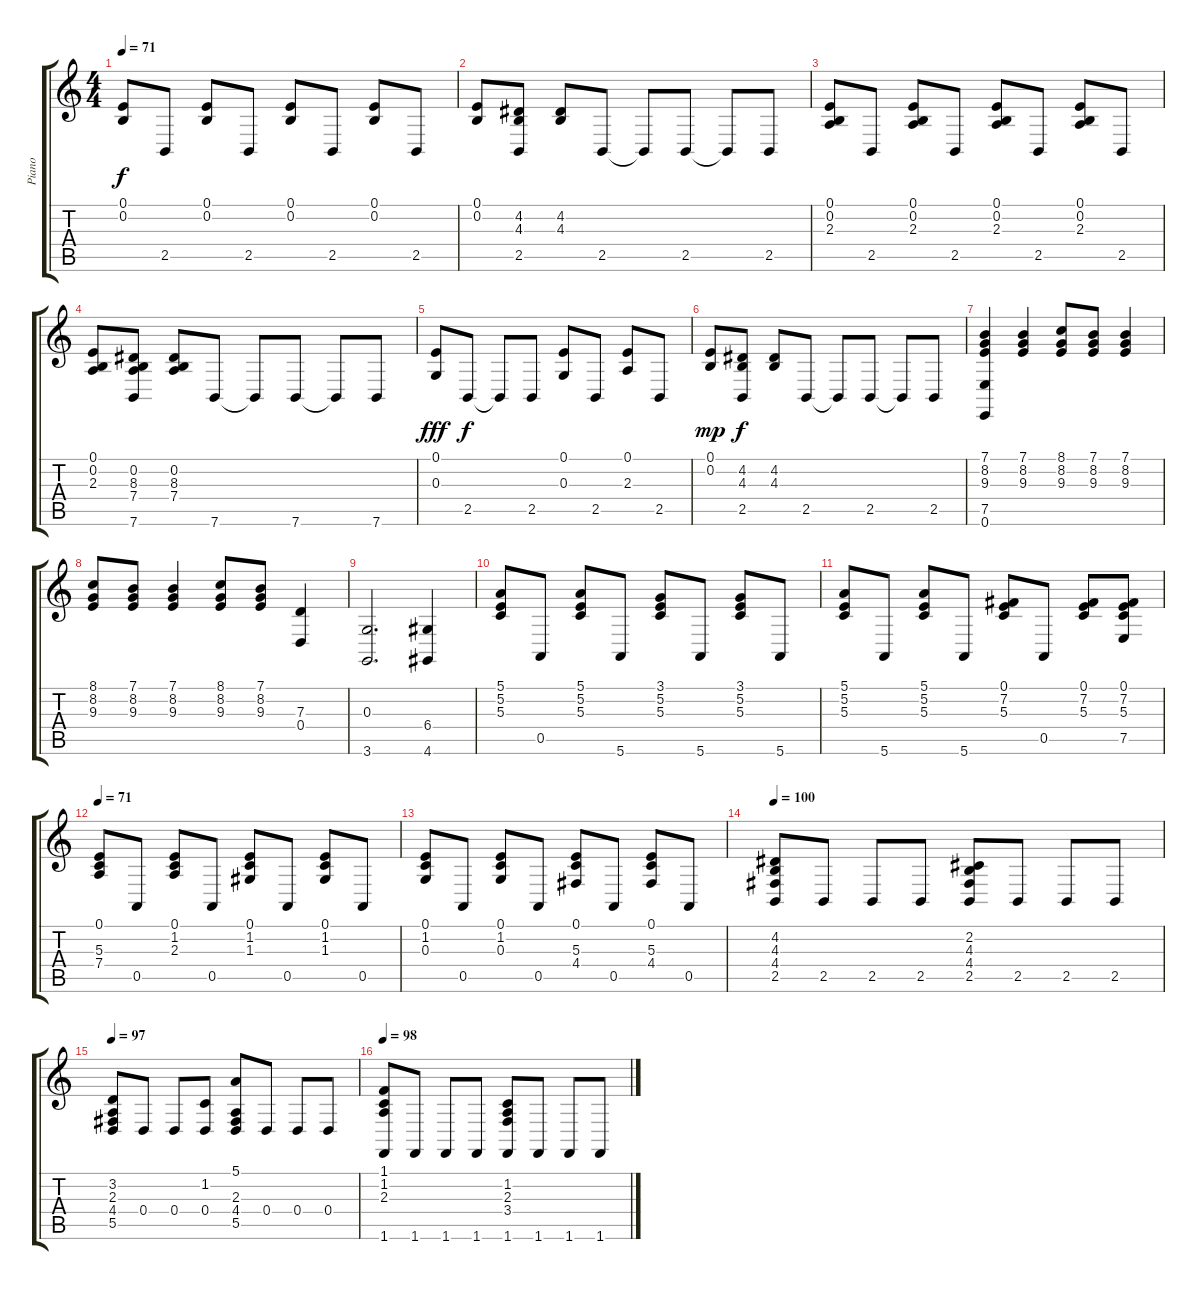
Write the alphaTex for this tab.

\track ("Piano" "Piano") {instrument acousticgrandpiano}
\staff {score tabs}
\tuning (E4 B3 G3 D3 A2 E2) {hide}
\ts (4 4)
\tempo 71
\clef g2
\ks c
(0.1 0.2).8{dy f instrument acousticgrandpiano} 2.5.8 (0.1 0.2).8 2.5.8 (0.1 0.2).8 2.5.8 (0.1 0.2).8 2.5.8 |
(0.1 0.2).8 (4.2 4.3 2.5).8 (4.2 4.3).8 2.5.8 2.5{t}.8 2.5.8 2.5{t}.8 2.5.8 |
(0.1 0.2 2.3).8 2.5.8 (0.1 0.2 2.3).8 2.5.8 (0.1 0.2 2.3).8 2.5.8 (0.1 0.2 2.3).8 2.5.8 |
(0.1 0.2 2.3).8 (0.2 8.3 7.4 7.6).8 (0.2 8.3 7.4).8 7.6.8 7.6{t}.8 7.6.8 7.6{t}.8 7.6.8 |
(0.1 0.3).8{dy fff} 2.5.8{dy f} 2.5{t}.8 2.5.8 (0.1 0.3).8 2.5.8 (0.1 2.3).8 2.5.8 |
(0.1 0.2).8{dy mp} (4.2 4.3 2.5).8{dy f} (4.2 4.3).8 2.5.8 2.5{t}.8 2.5.8 2.5{t}.8 2.5.8 |
(7.1 8.2 9.3 7.5 0.6).4 (7.1 8.2 9.3).4 (8.1 8.2 9.3).8 (7.1 8.2 9.3).8 (7.1 8.2 9.3).4 |
(8.1 8.2 9.3).8 (7.1 8.2 9.3).8 (7.1 8.2 9.3).4 (8.1 8.2 9.3).8 (7.1 8.2 9.3).8 (7.3 0.4).4 |
(0.3 3.6).2{d} (6.4 4.6).4 |
(5.1 5.2 5.3).8 0.5.8 (5.1 5.2 5.3).8 5.6.8 (3.1 5.2 5.3).8 5.6.8 (3.1 5.2 5.3).8 5.6.8 |
(5.1 5.2 5.3).8 5.6.8 (5.1 5.2 5.3).8 5.6.8 (0.1 7.2 5.3).8 0.5.8 (0.1 7.2 5.3).8 (0.1 7.2 5.3 7.5).8 |
\tempo 71
(0.1 5.3 7.4).8 0.5.8 (0.1 1.2 2.3).8 0.5.8 (0.1 1.2 1.3).8 0.5.8 (0.1 1.2 1.3).8 0.5.8 |
(0.1 1.2 0.3).8 0.5.8 (0.1 1.2 0.3).8 0.5.8 (0.1 5.3 4.4).8 0.5.8 (0.1 5.3 4.4).8 0.5.8 |
\tempo 100
(4.2 4.3 4.4 2.5).8 2.5.8 2.5.8 2.5.8 (2.2 4.3 4.4 2.5).8 2.5.8 2.5.8 2.5.8 |
\tempo 97
(3.2 2.3 4.4 5.5).8 0.4.8 0.4.8 (1.2 0.4).8 (5.1 2.3 4.4 5.5).8 0.4.8 0.4.8 0.4.8 |
\tempo 98
(1.1 1.2 2.3 1.6).8 1.6.8 1.6.8 1.6.8 (1.2 2.3 3.4 1.6).8 1.6.8 1.6.8 1.6.8
